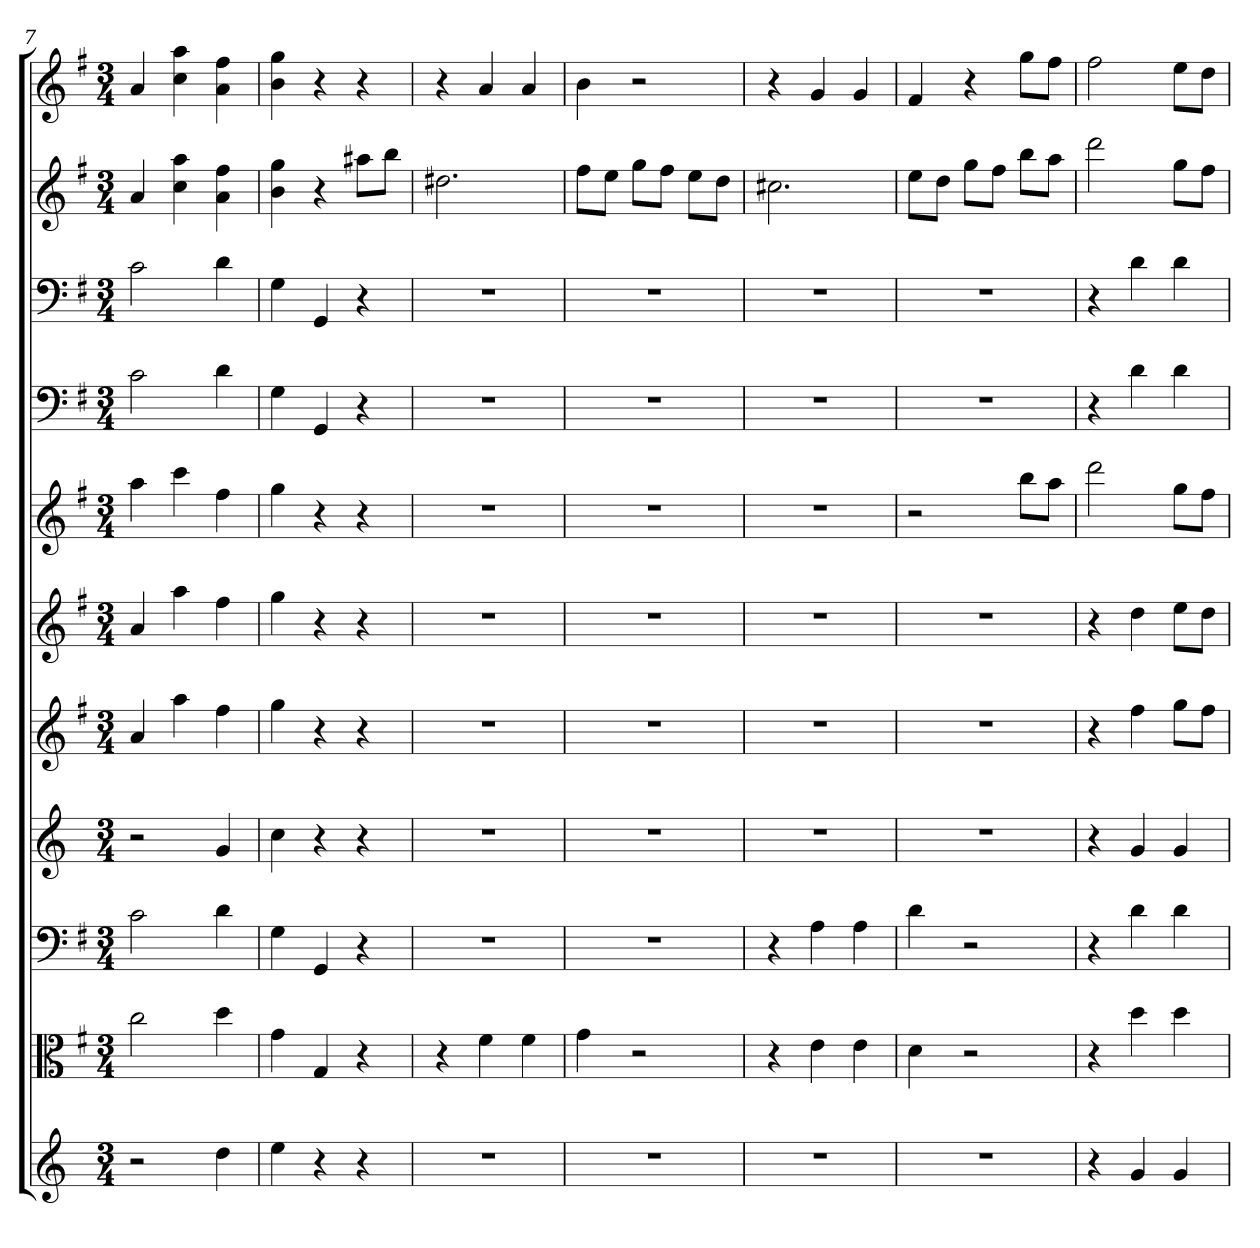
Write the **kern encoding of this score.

**kern	**kern	**kern	**kern	**kern	**kern	**kern	**kern	**kern	**kern	**kern
*part11	*part10	*part9	*part8	*part7	*part6	*part5	*part4	*part3	*part2	*part1
*staff11	*staff10	*staff9	*staff8	*staff7	*staff6	*staff5	*staff4	*staff3	*staff2	*staff1
*	*clefC3	*clefF4	*	*	*	*	*clefF4	*clefF4	*	*
*k[]	*k[f#]	*k[f#]	*k[]	*k[f#]	*k[f#]	*k[f#]	*k[f#]	*k[f#]	*k[f#]	*k[f#]
*M3/4	*M3/4	*M3/4	*M3/4	*M3/4	*M3/4	*M3/4	*M3/4	*M3/4	*M3/4	*M3/4
=7	=7	=7	=7	=7	=7	=7	=7	=7	=7	=7
2r	2cc	2c	2r	4a	4a	4aa	2c	2c	4a	4a
.	.	.	.	4aa	4aa	4ccc	.	.	4cc 4aa	4cc 4aa
4dd	4dd	4d	4g	4ff#	4ff#	4ff#	4d	4d	4a 4ff#	4a 4ff#
=8	=8	=8	=8	=8	=8	=8	=8	=8	=8	=8
4ee	4g	4G	4cc	4gg	4gg	4gg	4G	4G	4b 4gg	4b 4gg
4r	4G	4GG	4r	4r	4r	4r	4GG	4GG	4r	4r
4r	4r	4r	4r	4r	4r	4r	4r	4r	8aa#XL	4r
.	.	.	.	.	.	.	.	.	8bbJ	.
=9	=9	=9	=9	=9	=9	=9	=9	=9	=9	=9
2.r	4r	2.r	2.r	2.r	2.r	2.r	2.r	2.r	2.dd#X	4r
.	4f#	.	.	.	.	.	.	.	.	4a
.	4f#	.	.	.	.	.	.	.	.	4a
=10	=10	=10	=10	=10	=10	=10	=10	=10	=10	=10
2.r	4g	2.r	2.r	2.r	2.r	2.r	2.r	2.r	8ff#L	4b
.	.	.	.	.	.	.	.	.	8eeJ	.
.	2r	.	.	.	.	.	.	.	8ggL	2r
.	.	.	.	.	.	.	.	.	8ff#J	.
.	.	.	.	.	.	.	.	.	8eeL	.
.	.	.	.	.	.	.	.	.	8ddJ	.
=11	=11	=11	=11	=11	=11	=11	=11	=11	=11	=11
2.r	4r	4r	2.r	2.r	2.r	2.r	2.r	2.r	2.cc#X	4r
.	4e	4A	.	.	.	.	.	.	.	4g
.	4e	4A	.	.	.	.	.	.	.	4g
=12	=12	=12	=12	=12	=12	=12	=12	=12	=12	=12
2.r	4d	4d	2.r	2.r	2.r	2r	2.r	2.r	8eeL	4f#
.	.	.	.	.	.	.	.	.	8ddJ	.
.	2r	2r	.	.	.	.	.	.	8ggL	4r
.	.	.	.	.	.	.	.	.	8ff#J	.
.	.	.	.	.	.	8bbL	.	.	8bbL	8ggL
.	.	.	.	.	.	8aaJ	.	.	8aaJ	8ff#J
=13	=13	=13	=13	=13	=13	=13	=13	=13	=13	=13
4r	4r	4r	4r	4r	4r	2ddd	4r	4r	2ddd	2ff#
4g	4dd	4d	4g	4ff#	4dd	.	4d	4d	.	.
4g	4dd	4d	4g	8ggL	8eeL	8ggL	4d	4d	8ggL	8eeL
.	.	.	.	8ff#J	8ddJ	8ff#J	.	.	8ff#J	8ddJ
=	=	=	=	=	=	=	=	=	=	=
*-	*-	*-	*-	*-	*-	*-	*-	*-	*-	*-
